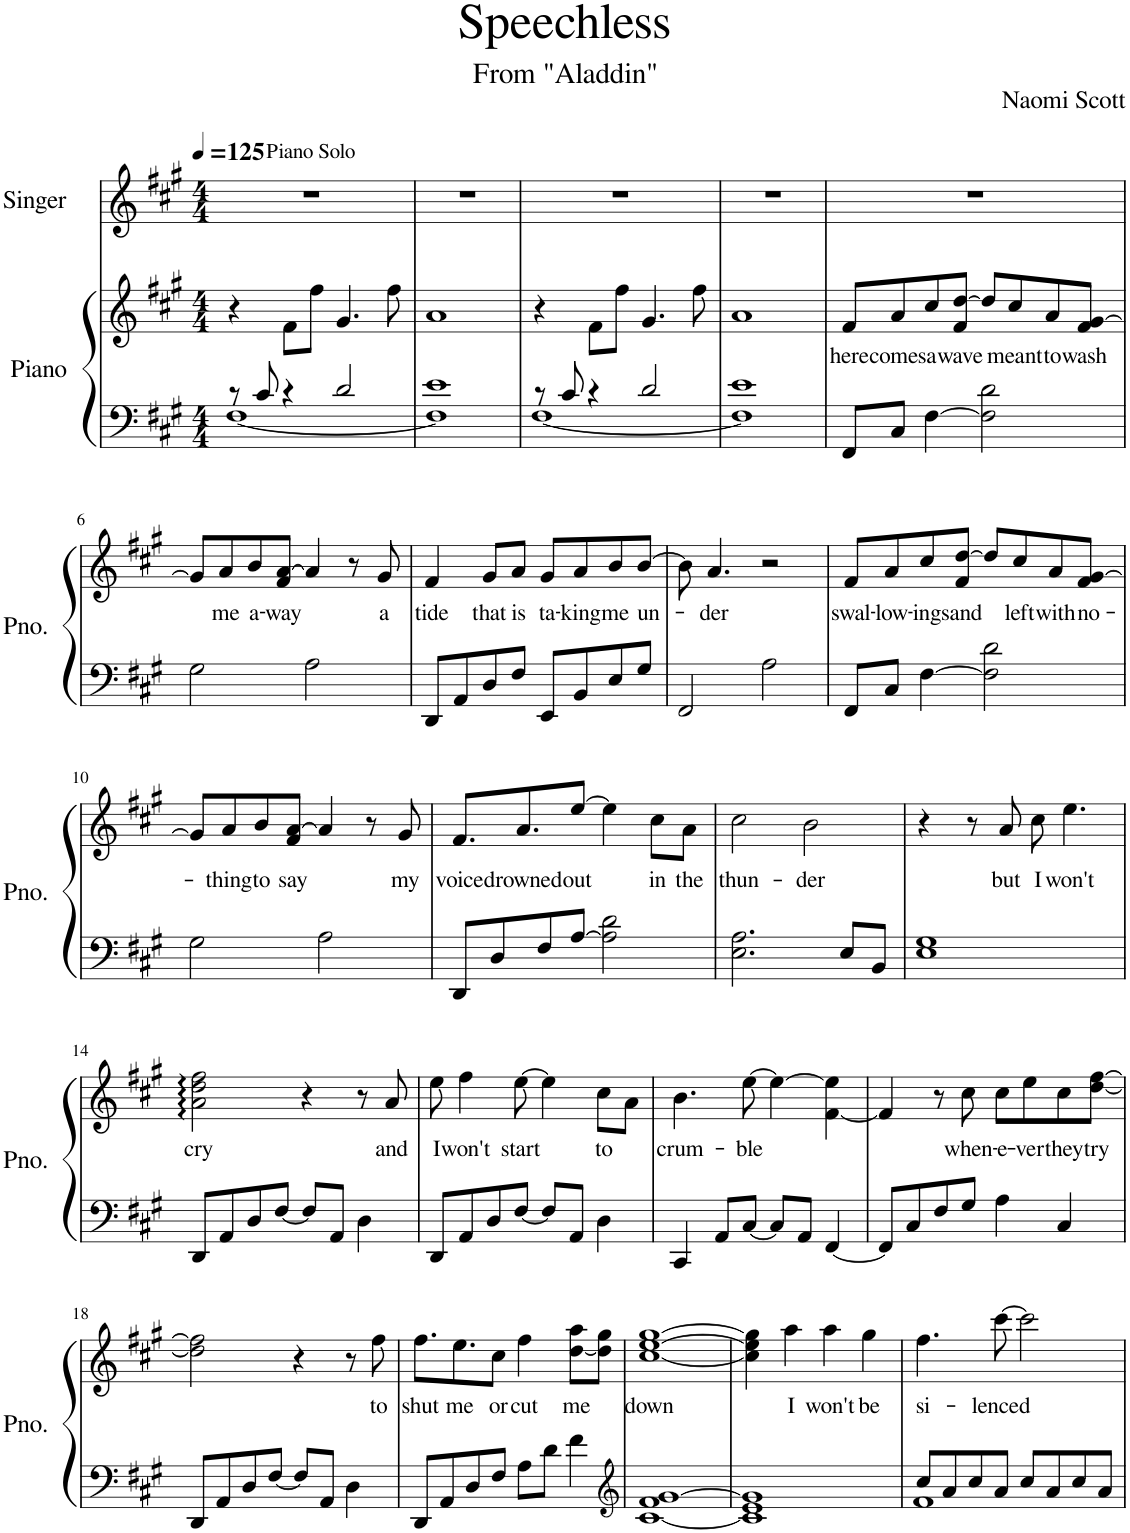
**kern	**kern	**text	**kern
*part2	*part2	*part2	*part1
*staff3	*staff2	*staff2	*staff1
*I"Piano	*	*	*I"Singer
*I'Pno.	*	*	*I'S
*clefF4	*clefG2	*	*clefG2
*k[f#c#g#]	*k[f#c#g#]	*	*k[f#c#g#]
*M4/4	*M4/4	*	*M4/4
*MM125	*MM125	*	*MM125
=1	=1	=1	=1
*^	*	*	*
!	!	!	!	!LO:TX:a:t=Piano Solo
8r	[1F#	4r	.	1r
8c#/	.	.	.	.
4r	.	8f#\L	.	.
.	.	8ff#\J	.	.
2d/	.	4.g#/	.	.
.	.	8ff#\	.	.
=2	=2	=2	=2	=2
1e	1F#]	1a	.	1r
=3	=3	=3	=3	=3
8r	[1F#	4r	.	1r
8c#/	.	.	.	.
4r	.	8f#\L	.	.
.	.	8ff#\J	.	.
2d/	.	4.g#/	.	.
.	.	8ff#\	.	.
=4	=4	=4	=4	=4
1e	1F#]	1a	.	1r
=5	=5	=5	=5	=5
!	!	!	!LO:LY:b	!
*v	*v	*	*	*
8FF#/L	8f#/L	here	1r
!	!	!LO:LY:b	!
8C#/J	8a/	comes	.
!	!	!LO:LY:b	!
[4F#\	8cc#/	a	.
!	!	!LO:LY:b	!
.	8f#/ [8dd/J	wave	.
2F#\] 2d\	8dd/L]	.	.
!	!	!LO:LY:b	!
.	8cc#/	meant	.
!	!	!LO:LY:b	!
.	8a/	to	.
!	!	!LO:LY:b	!
.	8f#/ [8g#/J	wash	.
!!LO:LB:g=z
=6	=6	=6	=6
2G#\	8g#/L]	.	1r
!	!	!LO:LY:b	!
.	8a/	me	.
!	!	!LO:LY:b	!
.	8b/	a-	.
!	!	!LO:LY:b	!
.	8f#/ [8a/J	-way	.
2A\	4a/]	.	.
.	8r	.	.
!	!	!LO:LY:b	!
.	8g#/	a	.
=7	=7	=7	=7
!	!	!LO:LY:b	!
8DD/L	4f#/	tide	1r
8AA/	.	.	.
!	!	!LO:LY:b	!
8D/	8g#/L	that	.
!	!	!LO:LY:b	!
8F#/J	8a/J	is	.
!	!	!LO:LY:b	!
8EE/L	8g#/L	ta-	.
!	!	!LO:LY:b	!
8BB/	8a/	-king	.
!	!	!LO:LY:b	!
8E/	8b/	me	.
!	!	!LO:LY:b	!
8G#/J	[8b/J	un-	.
=8	=8	=8	=8
2FF#/	8b\]	.	1r
!	!	!LO:LY:b	!
.	4.a/	-der	.
2A\	2r	.	.
=9	=9	=9	=9
!	!	!LO:LY:b	!
8FF#/L	8f#/L	swal-	1r
!	!	!LO:LY:b	!
8C#/J	8a/	-low-	.
!	!	!LO:LY:b	!
[4F#\	8cc#/	-ing	.
!	!	!LO:LY:b	!
.	8f#/ [8dd/J	sand	.
2F#\] 2d\	8dd/L]	.	.
!	!	!LO:LY:b	!
.	8cc#/	left	.
!	!	!LO:LY:b	!
.	8a/	with	.
!	!	!LO:LY:b	!
.	8f#/ [8g#/J	no-	.
!!LO:LB:g=z
=10	=10	=10	=10
2G#\	8g#/L]	.	1r
!	!	!LO:LY:b	!
.	8a/	-thing	.
!	!	!LO:LY:b	!
.	8b/	to	.
!	!	!LO:LY:b	!
.	8f#/ [8a/J	say	.
2A\	4a/]	.	.
.	8r	.	.
!	!	!LO:LY:b	!
.	8g#/	my	.
=11	=11	=11	=11
!	!	!LO:LY:b	!
8DD/L	8.f#/L	voice	1r
8D/	.	.	.
!	!	!LO:LY:b	!
.	8.a/	drowned	.
8F#/	.	.	.
!	!	!LO:LY:b	!
[8A/J	[8ee/J	out	.
2A\] 2d\	4ee\]	.	.
!	!	!LO:LY:b	!
.	8cc#\L	in	.
!	!	!LO:LY:b	!
.	8a\J	the	.
=12	=12	=12	=12
!	!	!LO:LY:b	!
2.E\ 2.A\	2cc#\	thun-	1r
!	!	!LO:LY:b	!
.	2b\	-der	.
8E/L	.	.	.
8BB/J	.	.	.
=13	=13	=13	=13
1E 1G#	4r	.	1r
.	8r	.	.
!	!	!LO:LY:b	!
.	8a/	but	.
!	!	!LO:LY:b	!
.	8cc#\	I	.
!	!	!LO:LY:b	!
.	4.ee\	won't	.
!!LO:LB:g=z
=14	=14	=14	=14
!	!	!LO:LY:b	!
8DD/L	2a\ 2dd\ 2ff#\	cry	1r
8AA/	.	.	.
8D/	.	.	.
[8F#/J	.	.	.
8F#/L]	4r	.	.
8AA/J	.	.	.
4D\	8r	.	.
!	!	!LO:LY:b	!
.	8a/	and	.
=15	=15	=15	=15
!	!	!LO:LY:b	!
8DD/L	8ee\	I	1r
!	!	!LO:LY:b	!
8AA/	4ff#\	won't	.
8D/	.	.	.
!	!	!LO:LY:b	!
[8F#/J	[8ee\	start	.
8F#/L]	4ee\]	.	.
8AA/J	.	.	.
!	!	!LO:LY:b	!
4D\	8cc#\L	to	.
.	8a\J	.	.
=16	=16	=16	=16
!	!	!LO:LY:b	!
4CC#/	4.b\	crum-	1r
8AA/L	.	.	.
!	!	!LO:LY:b	!
[8C#/J	[8ee\	-ble	.
8C#/L]	4ee\_	.	.
8AA/J	.	.	.
[4FF#/	[4f#\ 4ee\]	.	.
=17	=17	=17	=17
8FF#/L]	4f#/]	.	1r
8C#/	.	.	.
8F#/	8r	.	.
!	!	!LO:LY:b	!
8G#/J	8cc#\	when-	.
!	!	!LO:LY:b	!
4A\	8cc#\L	-e-	.
!	!	!LO:LY:b	!
.	8ee\	-ver	.
!	!	!LO:LY:b	!
4C#/	8cc#\	they	.
!	!	!LO:LY:b	!
.	[8dd\ [8ff#\J	try	.
!!LO:LB:g=z
=18	=18	=18	=18
8DD/L	2dd\] 2ff#\]	.	1r
8AA/	.	.	.
8D/	.	.	.
[8F#/J	.	.	.
8F#/L]	4r	.	.
8AA/J	.	.	.
4D\	8r	.	.
!	!	!LO:LY:b	!
.	8ff#\	to	.
=19	=19	=19	=19
!	!	!LO:LY:b	!
8DD/L	8.ff#\L	shut	1r
8AA/	.	.	.
!	!	!LO:LY:b	!
.	8.ee\	me	.
8D/	.	.	.
!	!	!LO:LY:b	!
8F#/J	8cc#\J	or	.
!	!	!LO:LY:b	!
8A\L	4ff#\	cut	.
8d\J	.	.	.
!	!	!LO:LY:b	!
4f#\	[8dd\ 8aa\L	me	.
.	8dd\] 8gg#\J	.	.
=20	=20	=20	=20
*clefG2	*	*	*
!	!	!LO:LY:b	!
[1c# 1f# [1g#	[1cc# [1ee [1gg#	down	1r
=21	=21	=21	=21
1c#] 1e 1g#]	4cc#\] 4ee\] 4gg#\]	.	1r
!	!	!LO:LY:b	!
.	4aa\	I	.
!	!	!LO:LY:b	!
.	4aa\	won't	.
!	!	!LO:LY:b	!
.	4gg#\	be	.
=22	=22	=22	=22
*^	*	*	*
!	!	!	!LO:LY:b	!
8cc#/L	1f#	4.ff#\	si-	1r
8a/	.	.	.	.
8cc#/	.	.	.	.
!	!	!	!LO:LY:b	!
8a/J	.	[8ccc#\	-lenced	.
8cc#/L	.	2ccc#\]	.	.
8a/	.	.	.	.
8cc#/	.	.	.	.
8a/J	.	.	.	.
*v	*v	*	*	*
=	=	=	=
*-	*-	*-	*-
